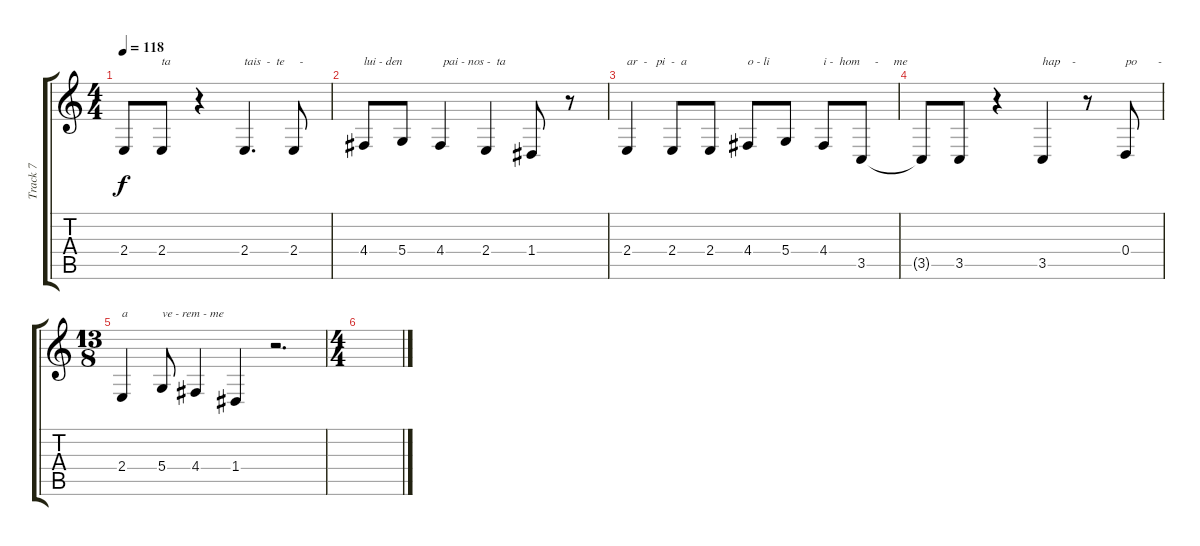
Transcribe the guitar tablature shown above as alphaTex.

\track ("Track 7" "Track 7") {instrument clarinet}
\staff {score tabs}
\tuning (E4 B3 G3 D3 A2 E2) {hide}
\ts (4 4)
\tempo 118
\clef g2
\ks c
2.4{t}.8{dy f} 2.4.8{txt "ta"} r.4 2.4.4{d txt "tais  -  te     -"} 2.4.8 |
4.4.8{txt "lui - den"} 5.4.8 4.4.4{txt " pai - nos -  ta"} 2.4.4 1.4.8 r.8 |
2.4.4{txt "ar  -   pi  -  a"} 2.4.8 2.4.8 4.4.8{txt "o - li"} 5.4.8 4.4.8{txt "i -  hom     -     me"} 3.5.8 |
3.5{t}.8 3.5.8 r.4 3.5.4{txt "hap    -"} r.8 0.4.8{txt "po       -"} |
\ts (13 8)
2.4.4{txt "a"} 5.4.8{txt "ve - rem - me"} 4.4.4 1.4.4 r.2{d} |
\ts (4 4)
